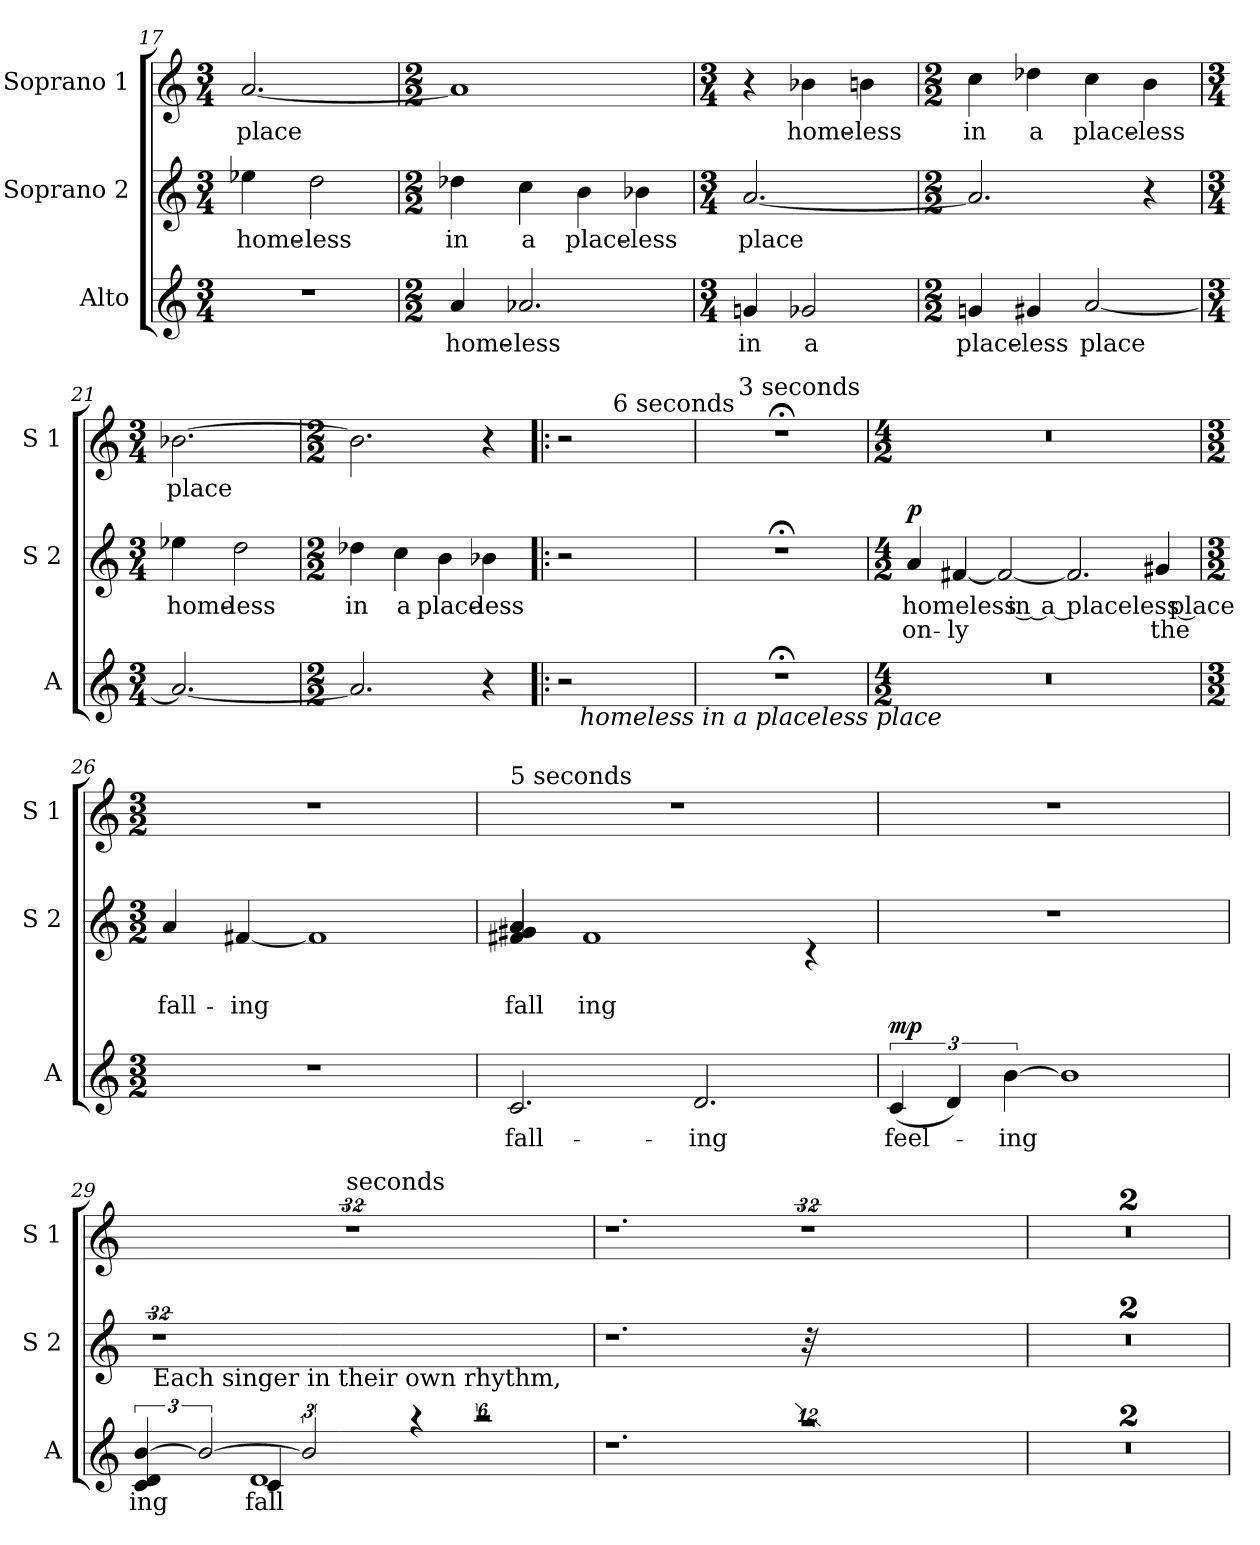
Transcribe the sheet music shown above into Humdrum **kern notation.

**kern	**text	**dynam	**kern	**text	**text	**dynam	**kern	**text
*part3	*part3	*part3	*part2	*part2	*part2	*part2	*part1	*part1
*staff3	*staff3	*staff3	*staff2	*staff2	*staff2	*staff2	*staff1	*staff1
*I"Alto	*	*	*I"Soprano 2	*	*	*	*I"Soprano 1	*
*I'A	*	*	*I'S 2	*	*	*	*I'S 1	*
*clefG2	*	*	*clefG2	*	*	*	*clefG2	*
*k[]	*	*	*k[]	*	*	*	*k[]	*
*C:	*	*	*C:	*	*	*	*C:	*
*M3/4	*	*	*M3/4	*	*	*	*M3/4	*
=17	=17	=17	=17	=17	=17	=17	=17	=17
!LO:N:vis=1	!	!	!	!LO:LY:b	!	!	!	!LO:LY:b
2.r	.	.	4ee-X\	home-	.	.	[>2.a/	place
!	!	!	!	!LO:LY:b:rj	!	!	!	!
.	.	.	2dd\	-less	.	.	.	.
!!LO:PB:g=z
=18	=18	=18	=18	=18	=18	=18	=18	=18
*M2/2	*	*	*M2/2	*	*	*	*M2/2	*
!	!LO:LY:b	!	!	!LO:LY:b	!	!	!	!
4a/	home-	.	4dd-X\	in	.	.	1a]	.
!	!LO:LY:b:rj	!	!	!LO:LY:b	!	!	!	!
2.a-X/	-less	.	4cc\	a	.	.	.	.
!	!	!	!	!LO:LY:b	!	!	!	!
.	.	.	4b\	place-	.	.	.	.
!	!	!	!	!LO:LY:b:rj	!	!	!	!
.	.	.	4b-X\	-less	.	.	.	.
=19	=19	=19	=19	=19	=19	=19	=19	=19
*M3/4	*	*	*M3/4	*	*	*	*M3/4	*
!	!LO:LY:b	!	!	!LO:LY:b	!	!	!	!
4gn/	in	.	[<2.a/	place	.	.	4r	.
!	!LO:LY:b	!	!	!	!	!	!	!LO:LY:b
2g-X/	a	.	.	.	.	.	4b-X\	home-
!	!	!	!	!	!	!	!	!LO:LY:b:rj
.	.	.	.	.	.	.	4bn\	-less
=20	=20	=20	=20	=20	=20	=20	=20	=20
*M2/2	*	*	*M2/2	*	*	*	*M2/2	*
!	!LO:LY:b	!	!	!	!	!	!	!LO:LY:b
4gn/	place-	.	2.a/]	.	.	.	4cc\	in
!	!LO:LY:b:rj	!	!	!	!	!	!	!LO:LY:b
4g#X/	-less	.	.	.	.	.	4dd-X\	a
!	!LO:LY:b	!	!	!	!	!	!	!LO:LY:b
[<2a/	place	.	.	.	.	.	4cc\	place-
!	!	!	!	!	!	!	!	!LO:LY:b:rj
.	.	.	4r	.	.	.	4b\	-less
=21	=21	=21	=21	=21	=21	=21	=21	=21
*M3/4	*	*	*M3/4	*	*	*	*M3/4	*
!	!	!	!	!LO:LY:b	!	!	!	!LO:LY:b
2.a/_	.	.	4ee-X\	home-	.	.	[>2.b-X\	place
!	!	!	!	!LO:LY:b:rj	!	!	!	!
.	.	.	2dd\	-less	.	.	.	.
=22	=22	=22	=22	=22	=22	=22	=22	=22
*M2/2	*	*	*M2/2	*	*	*	*M2/2	*
!	!	!	!	!LO:LY:b	!	!	!	!
2.a/]	.	.	4dd-X\	in	.	.	2.b-\]	.
!	!	!	!	!LO:LY:b	!	!	!	!
.	.	.	4cc\	a	.	.	.	.
!	!	!	!	!LO:LY:b	!	!	!	!
.	.	.	4b\	place-	.	.	.	.
!	!	!	!	!LO:LY:b:rj	!	!	!	!
4r	.	.	4b-X\	-less	.	.	4r	.
!!LO:LB:g=z
=23!|:	=23!|:	=23!|:	=23!|:	=23!|:	=23!|:	=23!|:	=23!|:	=23!|:
!	!	!	!	!	!	!	!LO:TX:a:t=Each singer in their own rhythm	!
!	!	!	!	!	!	!	!LO:TX:a:t=Stage whisper, repeat ad libitum	!
!	!	!	!	!	!	!	!LO:TX:b:i:t=homeless in a placeless place	!
*^	*	*	*	*	*	*	*^	*
2r	24ryy	.	.	2r	.	.	.	2r	8ryy	.
.	96ryy	.	.	.	.	.	.	.	.	.
!	!LO:TX:b:i:t=homeless in a placeless place	!	!	!	!	!	!	!	!	!
.	3ryy	.	.	.	.	.	.	.	.	.
.	.	.	.	.	.	.	.	.	32ryy	.
!	!	!	!	!	!	!	!	!	!LO:TX:a:t=6 seconds	!
.	.	.	.	.	.	.	.	.	4ryy	.
.	12ryy	.	.	.	.	.	.	.	.	.
.	.	.	.	.	.	.	.	.	16.ryy	.
.	48.ryy	.	.	.	.	.	.	.	.	.
*v	*v	*	*	*	*	*	*	*	*	*
=24	=24	=24	=24	=24	=24	=24	=24	=24	=24
1r;<	.	.	1r;<	.	.	.	1r;<	8.ryy	.
!	!	!	!	!	!	!	!	!LO:TX:a:t=3 seconds	!
.	.	.	.	.	.	.	.	2ryy	.
.	.	.	.	.	.	.	.	4ryy	.
.	.	.	.	.	.	.	.	16ryy	.
*	*	*	*	*	*	*	*v	*v	*
=25	=25	=25	=25	=25	=25	=25	=25	=25
*M4/2	*	*	*M4/2	*	*	*	*M4/2	*
*	*	*	*	*	*	*	*^	*
!LO:N:vis=1	!	!	!	!LO:LY:b:rj	!LO:LY:b:rj	!LO:DY:a	!LO:N:vis=1	!	!
*	*	*	*	*	*	*	*v	*v	*
0r	.	.	4a/	homeless in a placeless place	on-	p	0r	.
!	!	!	!	!	!LO:LY:b	!	!	!
.	.	.	[<4f#X/	.	-ly	.	.	.
.	.	.	2f#/_	.	.	.	.	.
.	.	.	2.f#/]	.	.	.	.	.
!	!	!	!	!	!LO:LY:b	!	!	!
.	.	.	4g#X/	.	the	.	.	.
=26	=26	=26	=26	=26	=26	=26	=26	=26
*M3/2	*	*	*M3/2	*	*	*	*M3/2	*
!LO:N:vis=1	!	!	!	!	!LO:LY:b	!	!LO:N:vis=1	!
1.r	.	.	4a/	.	fall-	.	1.r	.
!	!	!	!	!	!LO:LY:b	!	!	!
.	.	.	[<4f#X/	.	-ing	.	.	.
.	.	.	1f#]	.	.	.	.	.
!!LO:LB:g=z
=27	=27	=27	=27	=27	=27	=27	=27	=27
!	!	!	!	!	!	!	!LO:TX:a:t=5 seconds	!
!	!	!	!LO:TX:a:t=continue repeating until cut off	!	!	!	!	!
!	!	!	!LO:TX:a:t=Each singer in their own rhythm,	!	!	!	!	!
!	!LO:LY:b	!	!	!	!LO:LY:b	!	!	!
*	*	*	*^	*	*	*	*	*
!	!	!	!	!	!	!LO:LY:b	!	!LO:N:vis=1	!
2.c/	fall-	.	4f#X/ 4g#X/ 4a/	4a/	.	fall-	.	1.r	.
!	!	!	!	!	!	!LO:LY:b	!	!	!
.	.	.	1ryy	1f#	.	-ing	.	.	.
!	!LO:LY:b	!	!	!	!	!	!	!	!
2.d/	-ing	.	.	.	.	.	.	.	.
.	.	.	4ryy	4rc	.	.	.	.	.
=28	=28	=28	=28	=28	=28	=28	=28	=28	=28
!	!LO:LY:b	!LO:DY:a	!	!	!	!	!	!LO:N:vis=1	!
*	*	*	*v	*v	*	*	*	*	*
(<6c/	feel-	mp	1.r	.	.	.	1.r	.
6d/)	.	.	.	.	.	.	.	.
!	!LO:LY:b	!	!	!	!	!	!	!
[>6b\	-ing	.	.	.	.	.	.	.
1b]	.	.	.	.	.	.	.	.
=29	=29	=29	=29	=29	=29	=29	=29	=29
!LO:TX:a:t=continue repeating until cut off	!	!	!	!	!	!	!	!
!	!LO:LY:b	!	!	!	!	!	!	!
*^	*	*	*	*	*	*	*	*
*	*^	*	*	*	*	*	*	*	*
6c/ 6d/ [>6b/	3ryy	3ryy	-ing	.	32ryy	.	.	.	2ryy	.
!	!	!	!	!	!LO:TX:b:t=Each singer in their own rhythm,	!	!	!	!	!
.	.	.	.	.	32%47r	.	.	.	.	.
3b_	.	.	.	.	.	.	.	.	.	.
!	!	!	!LO:LY:b	!	!	!	!	!	!	!
!	!	!	!LO:LY:b	!	!	!	!	!	!	!
.	1d	4c/	fall-	.	.	.	.	.	.	.
3b]	.	.	.	.	.	.	.	.	16.ryy	.
.	.	12%11ryy	.	.	.	.	.	.	.	.
!	!	!	!	!	!	!	!	!	!LO:TX:a:t=seconds	!
.	.	.	.	.	.	.	.	.	32%29r	.
4raa	.	.	.	.	.	.	.	.	.	.
12%5raa	.	.	.	.	.	.	.	.	.	.
.	6ryy	.	.	.	.	.	.	.	.	.
*v	*v	*v	*	*	*	*	*	*	*	*
=30	=30	=30	=30	=30	=30	=30	=30	=30
1.r	.	.	1.r	.	.	.	1.r	.
12%13raa	.	.	32r	.	.	.	32%19r	.
.	.	.	96%101ryy	.	.	.	.	.
.	.	.	.	.	.	.	96%47ryy	.
=31	=31	=31	=31	=31	=31	=31	=31	=31
1.r	.	.	1.r	.	.	.	1.r	.
=32	=32	=32	=32	=32	=32	=32	=32	=32
1.r	.	.	1.r	.	.	.	1.r	.
=	=	=	=	=	=	=	=	=
*-	*-	*-	*-	*-	*-	*-	*-	*-
